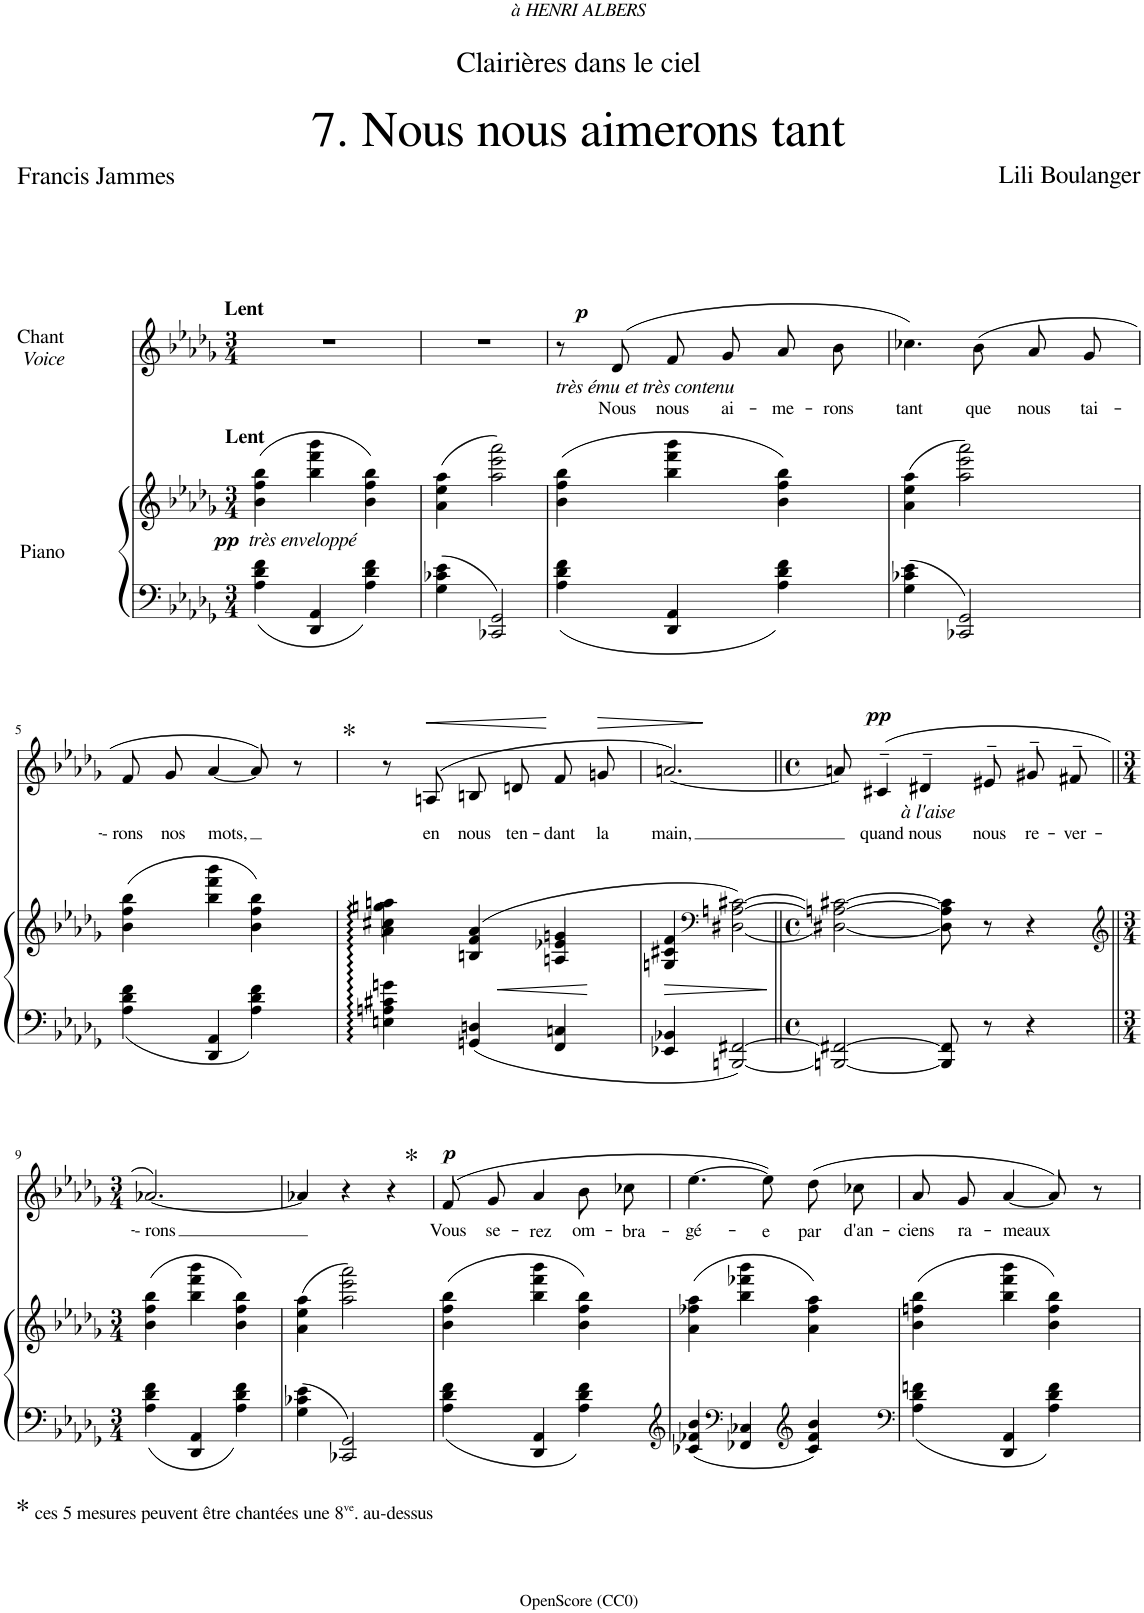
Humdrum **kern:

**kern	**kern	**dynam	**kern	**text	**dynam
*part2	*part2	*part2	*part1	*part1	*part1
*staff3	*staff2	*staff2/3	*staff1	*staff1	*staff1
*I"Piano	*	*	*I"Chant Voice	*	*
*I'Pno	*	*	*	*	*
*clefF4	*clefG2	*	*clefG2	*	*
*k[b-e-a-d-g-]	*k[b-e-a-d-g-]	*	*k[b-e-a-d-g-]	*	*
*M3/4	*M3/4	*	*M3/4	*	*
=1	=1	=1	=1	=1	=1
!	!	!	!LO:TX:a:B:t=Lent	!	!
!	!LO:TX:a:B:t=Lent	!	!	!	!
!	!	!LO:DY:b	!	!	!
!	!	!LO:DY:n=1:b	!	!	!
4A-\ 4d-\ 4f\	(4b-\ 4ff\ 4bb-\	pp other-dynamics	2.r	.	.
4DD-/ 4AA-/	4bb-\ 4fff\ 4bbb-\	.	.	.	.
4A-\ 4d-\ 4f\	4b-\ 4ff\ 4bb-\)	.	.	.	.
=2	=2	=2	=2	=2	=2
4G-\ 4c-X\ 4e-\	(4a-\ 4ee-\ 4aa-\	.	2.r	.	.
2CC-X/ 2GG-/	2aa-\ 2eee-\ 2aaa-\)	.	.	.	.
=3	=3	=3	=3	=3	=3
!	!	!	!LO:TX:b:i:t=très ému et très contenu	!	!
!	!	!	!	!	!LO:DY:a
4A-\ 4d-\ 4f\	(4b-\ 4ff\ 4bb-\	.	8r	.	p
!	!	!	!	!LO:LY:b	!
.	.	.	(>8d-/	Nous	.
!	!	!	!	!LO:LY:b	!
4DD-/ 4AA-/	4bb-\ 4fff\ 4bbb-\	.	8f/L	nous	.
!	!	!	!	!LO:LY:b	!
.	.	.	8g-/J	ai-	.
!	!	!	!	!LO:LY:b	!
4A-\ 4d-\ 4f\	4b-\ 4ff\ 4bb-\)	.	8a-/L	-me-	.
!	!	!	!	!LO:LY:b	!
.	.	.	8b-/J	-rons	.
=4	=4	=4	=4	=4	=4
!	!	!	!	!LO:LY:b	!
4G-\ 4c-X\ 4e-\	(4a-\ 4ee-\ 4aa-\	.	4.cc-X\)	tant	.
2CC-X/ 2GG-/	2aa-\ 2eee-\ 2aaa-\)	.	.	.	.
!	!	!	!	!LO:LY:b	!
.	.	.	(8b-\	que	.
!	!	!	!	!LO:LY:b	!
.	.	.	8a-/L	nous	.
!	!	!	!	!LO:LY:b	!
.	.	.	8g-/J	tai-	.
!!LO:LB:g=z
=5	=5	=5	=5	=5	=5
!	!	!	!	!LO:LY:b	!
4A-\ 4d-\ 4f\	(4b-\ 4ff\ 4bb-\	.	8f/L	-- rons	.
!	!	!	!	!LO:LY:b	!
.	.	.	8g-/J	nos	.
!	!	!	!	!LO:LY:b	!
4DD-/ 4AA-/	4bb-\ 4fff\ 4bbb-\	.	[4a-/	mots,	.
4A-\ 4d-\ 4f\	4b-\ 4ff\ 4bb-\)	.	8a-/])	.	.
.	.	.	8r	.	.
=6	=6	=6	=6	=6	=6
!	!	!	!LO:TX:a:t=*	!	!
4En\ 4An\ 4c#X\ 4gn\	4an\ 4cc#X\ 4ggn\ 4aan\	.	8r	.	.
!	!	!	!	!LO:LY:b	!LO:HP:b
.	.	.	(>8An/	en	<
!	!	!LO:HP:b	!	!LO:LY:b	!
4GGn/ 4Dn/	(>4Bn/ 4f/ 4a/	<	8Bn/L	nous	.
!	!	!	!	!LO:LY:b	!
.	.	.	8dn/J	ten-	.
!	!	!	!	!LO:LY:b	!
4FF/ 4Cn/	4An/ 4e-X/ 4gn/	.	8f/L	-dant	[
!	!	!	!	!LO:LY:b	!LO:HP:b
.	.	.	8gn/J	la	>
.	.	[	.	.	.
=7	=7	=7	=7	=7	=7
!	!	!LO:HP:b	!	!LO:LY:b	!
4EE-X/ 4BB-X/	4Gn/ 4c#X/ 4f/	>	[2.an/)	main,	.
*	*clefF4	*	*	*	*
[2BBBn/ [2FF#X/	[2D#X\ [2An\ [2c#X\)	.	.	.	.
.	.	]	.	.	]
=8||	=8||	=8||	=8||	=8||	=8||
*M4/4	*M4/4	*	*M4/4	*	*
*met(c)	*met(c)	*	*met(c)	*	*
2BBBn/_ 2FF#X/_	2D#X\_ 2An\_ 2c#X\_	.	8an/]	.	.
!	!	!	!	!LO:LY:b	!LO:DY:a
.	.	.	(>4c#X~>/	quand	pp
!	!	!	!LO:TX:b:i:t=à l'aise	!	!
!	!	!	!	!LO:LY:b	!
.	.	.	4d#X~>/	nous	.
8BBB/] 8FF#/]	8D#\] 8A\] 8c#\]	.	.	.	.
!	!	!	!	!LO:LY:b	!
8r	8r	.	8e#X~>/	nous	.
!	!	!	!	!LO:LY:b	!
4r	4r	.	8g#X~>/L	re-	.
!	!	!	!	!LO:LY:b	!
.	.	.	8f#X~>/J	-ver-	.
!!LO:LB:g=z
=9||	=9||	=9||	=9||	=9||	=9||
*	*clefG2	*	*	*	*
*M3/4	*M3/4	*	*M3/4	*	*
!LO:TX:b:t=*	!	!	!	!	!
!LO:TX:b:t=ces 5 mesures peuvent être chantées une 8	!	!	!	!	!
!LO:TX:b:t=ve	!	!	!	!	!
!LO:TX:b:t=. au-dessus	!	!	!	!	!
!	!	!	!	!LO:LY:b	!
4A-\ 4d-\ 4f\	(4b-\ 4ff\ 4bb-\	.	[2.a-X/)	-- rons	.
4DD-/ 4AA-/	4bb-\ 4fff\ 4bbb-\	.	.	.	.
4A-\ 4d-\ 4f\	4b-\ 4ff\ 4bb-\)	.	.	.	.
=10	=10	=10	=10	=10	=10
4G-\ 4c-X\ 4e-\	(4a-\ 4ee-\ 4aa-\	.	4a-X/]	.	.
2CC-X/ 2GG-/	2aa-\ 2eee-\ 2aaa-\)	.	4r	.	.
!	!	!	!LO:TX:a:t=*	!	!
.	.	.	4r	.	.
=11	=11	=11	=11	=11	=11
!	!	!	!	!LO:LY:b	!LO:DY:a
4A-\ 4d-\ 4f\	(4b-\ 4ff\ 4bb-\	.	(8f/L	Vous	p
!	!	!	!	!LO:LY:b	!
.	.	.	8g-/J	se-	.
!	!	!	!	!LO:LY:b	!
4DD-/ 4AA-/	4bb-\ 4fff\ 4bbb-\	.	4a-/	-rez	.
!	!	!	!	!LO:LY:b	!
4A-\ 4d-\ 4f\	4b-\ 4ff\ 4bb-\)	.	8b-\L	om-	.
!	!	!	!	!LO:LY:b	!
.	.	.	8cc-X\J	-bra-	.
=12	=12	=12	=12	=12	=12
*clefG2	*	*	*	*	*
!	!	!	!	!LO:LY:b	!
4c-X/ 4f-X/ 4b-/	(4a-\ 4ff-X\ 4aa-\	.	[4.ee-\	-gé-	.
*clefF4	*	*	*	*	*
4FF-X/ 4C-X/	4bb-\ 4fff-X\ 4bbb-\	.	.	.	.
!	!	!	!	!LO:LY:b	!
.	.	.	8ee-\])	-e	.
*clefG2	*	*	*	*	*
!	!	!	!	!LO:LY:b	!
4c-/ 4f-/ 4b-/	4a-\ 4ff-\ 4aa-\)	.	(8dd-\L	par	.
!	!	!	!	!LO:LY:b	!
.	.	.	8cc-X\J	d'an-	.
=13	=13	=13	=13	=13	=13
*clefF4	*	*	*	*	*
!	!	!	!	!LO:LY:b	!
4A-\ 4d-\ 4fn\	(4b-\ 4ffn\ 4bb-\	.	8a-/L	-ciens	.
!	!	!	!	!LO:LY:b	!
.	.	.	8g-/J	ra-	.
!	!	!	!	!LO:LY:b	!
4DD-/ 4AA-/	4bb-\ 4fff\ 4bbb-\	.	[4a-/	-meaux	.
4A-\ 4d-\ 4f\	4b-\ 4ff\ 4bb-\)	.	8a-/])	.	.
.	.	.	8r	.	.
=	=	=	=	=	=
*-	*-	*-	*-	*-	*-
